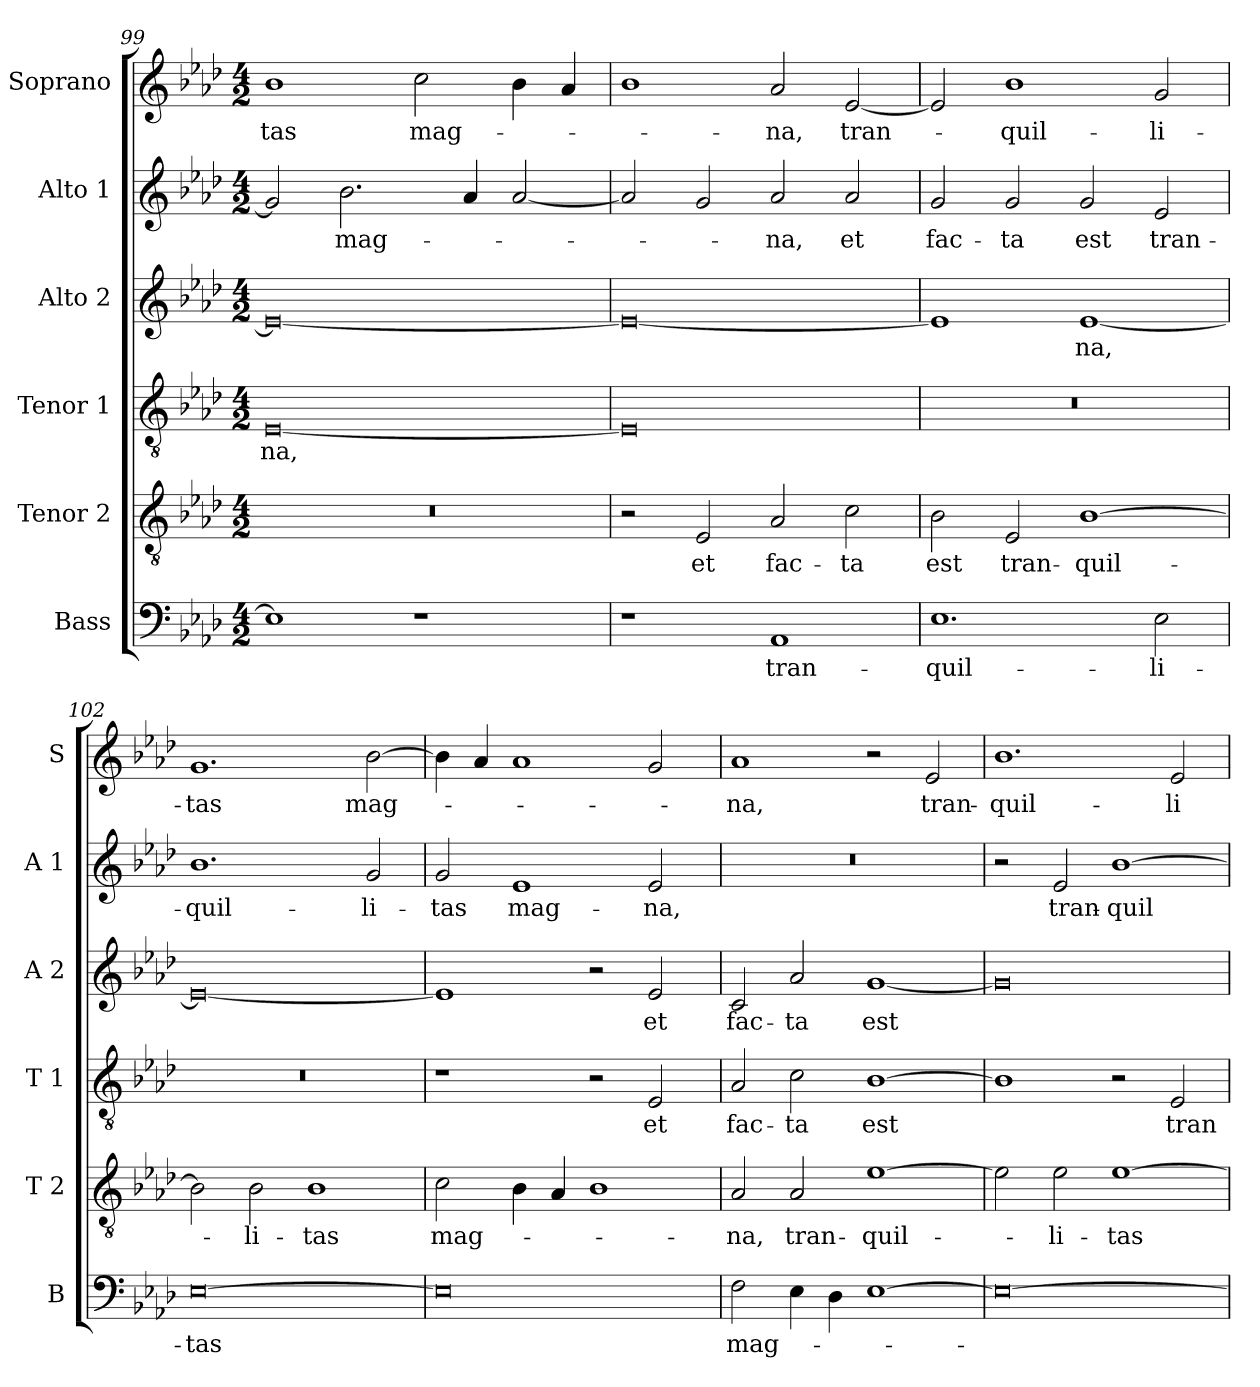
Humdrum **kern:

**kern	**text	**kern	**text	**kern	**text	**kern	**text	**kern	**text	**kern	**text
*part6	*part6	*part5	*part5	*part4	*part4	*part3	*part3	*part2	*part2	*part1	*part1
*staff6	*staff6	*staff5	*staff5	*staff4	*staff4	*staff3	*staff3	*staff2	*staff2	*staff1	*staff1
*I"Bass	*	*I"Tenor 2	*	*I"Tenor 1	*	*I"Alto 2	*	*I"Alto 1	*	*I"Soprano	*
*I'B	*	*I'T 2	*	*I'T 1	*	*I'A 2	*	*I'A 1	*	*I'S	*
*clefF4	*	*clefGv2	*	*clefGv2	*	*clefG2	*	*clefG2	*	*clefG2	*
*k[b-e-a-d-]	*	*k[b-e-a-d-]	*	*k[b-e-a-d-]	*	*k[b-e-a-d-]	*	*k[b-e-a-d-]	*	*k[b-e-a-d-]	*
*A-:	*	*A-:	*	*A-:	*	*A-:	*	*A-:	*	*A-:	*
*M4/2	*	*M4/2	*	*M4/2	*	*M4/2	*	*M4/2	*	*M4/2	*
=99	=99	=99	=99	=99	=99	=99	=99	=99	=99	=99	=99
!	!	!	!	!	!LO:LY:b	!	!	!	!	!	!LO:LY:b
1E-]	.	0r	.	[0E-	-na,	0e-_	.	2g/]	.	1b-	-tas
!	!	!	!	!	!	!	!	!	!LO:LY:b	!	!
.	.	.	.	.	.	.	.	2.b-\	mag-	.	.
!	!	!	!	!	!	!	!	!	!	!	!LO:LY:b
1r	.	.	.	.	.	.	.	.	.	2cc\	mag-
.	.	.	.	.	.	.	.	4a-/	.	.	.
.	.	.	.	.	.	.	.	[2a-/	.	4b-\	.
.	.	.	.	.	.	.	.	.	.	4a-/	.
=100	=100	=100	=100	=100	=100	=100	=100	=100	=100	=100	=100
1r	.	2r	.	0E-]	.	0e-_	.	2a-/]	.	1b-	.
!	!	!	!LO:LY:b	!	!	!	!	!	!	!	!
.	.	2E-/	et	.	.	.	.	2g/	.	.	.
!	!LO:LY:b	!	!LO:LY:b	!	!	!	!	!	!LO:LY:b	!	!LO:LY:b
1AA-	tran-	2A-/	fac-	.	.	.	.	2a-/	-na,	2a-/	-na,
!	!	!	!LO:LY:b	!	!	!	!	!	!LO:LY:b	!	!LO:LY:b
.	.	2c\	-ta	.	.	.	.	2a-/	et	[2e-/	tran-
!!LO:LB:g=z
=101	=101	=101	=101	=101	=101	=101	=101	=101	=101	=101	=101
!	!LO:LY:b	!	!LO:LY:b	!	!	!	!	!	!LO:LY:b	!	!
1.E-	-quil-	2B-\	est	0r	.	1e-]	.	2g/	fac-	2e-/]	.
!	!	!	!LO:LY:b	!	!	!	!	!	!LO:LY:b	!	!LO:LY:b
.	.	2E-/	tran-	.	.	.	.	2g/	-ta	1b-	-quil-
!	!	!	!LO:LY:b	!	!	!	!LO:LY:b	!	!LO:LY:b	!	!
.	.	[1B-	-quil-	.	.	[1e-	-na,	2g/	est	.	.
!	!LO:LY:b	!	!	!	!	!	!	!	!LO:LY:b	!	!LO:LY:b
2E-\	-li-	.	.	.	.	.	.	2e-/	tran-	2g/	-li-
=102	=102	=102	=102	=102	=102	=102	=102	=102	=102	=102	=102
!	!LO:LY:b	!	!	!	!	!	!	!	!LO:LY:b	!	!LO:LY:b
[0E-	-tas	2B-\]	.	0r	.	0e-_	.	1.b-	-quil-	1.g	-tas
!	!	!	!LO:LY:b	!	!	!	!	!	!	!	!
.	.	2B-\	-li-	.	.	.	.	.	.	.	.
!	!	!	!LO:LY:b	!	!	!	!	!	!	!	!
.	.	1B-	-tas	.	.	.	.	.	.	.	.
!	!	!	!	!	!	!	!	!	!LO:LY:b	!	!LO:LY:b
.	.	.	.	.	.	.	.	2g/	-li-	[2b-\	mag-
=103	=103	=103	=103	=103	=103	=103	=103	=103	=103	=103	=103
!	!	!	!LO:LY:b	!	!	!	!	!	!LO:LY:b	!	!
0E-]	.	2c\	mag-	1r	.	1e-]	.	2g/	-tas	4b-\]	.
.	.	.	.	.	.	.	.	.	.	4a-/	.
!	!	!	!	!	!	!	!	!	!LO:LY:b	!	!
.	.	4B-\	.	.	.	.	.	1e-	mag-	1a-	.
.	.	4A-/	.	.	.	.	.	.	.	.	.
.	.	1B-	.	2r	.	2r	.	.	.	.	.
!	!	!	!	!	!LO:LY:b	!	!LO:LY:b	!	!LO:LY:b	!	!
.	.	.	.	2E-/	et	2e-/	et	2e-/	-na,	2g/	.
=104	=104	=104	=104	=104	=104	=104	=104	=104	=104	=104	=104
!	!LO:LY:b	!	!LO:LY:b	!	!LO:LY:b	!	!LO:LY:b	!	!	!	!LO:LY:b
2F\	mag-	2A-/	-na,	2A-/	fac-	2c/	fac-	0r	.	1a-	-na,
!	!	!	!LO:LY:b	!	!LO:LY:b	!	!LO:LY:b	!	!	!	!
4E-\	.	2A-/	tran-	2c\	-ta	2a-/	-ta	.	.	.	.
4D-\	.	.	.	.	.	.	.	.	.	.	.
!	!	!	!LO:LY:b	!	!LO:LY:b	!	!LO:LY:b	!	!	!	!
[1E-	.	[1e-	-quil-	[1B-	est	[1g	est	.	.	2r	.
!	!	!	!	!	!	!	!	!	!	!	!LO:LY:b
.	.	.	.	.	.	.	.	.	.	2e-/	tran-
!!LO:LB:g=z
=105	=105	=105	=105	=105	=105	=105	=105	=105	=105	=105	=105
!	!	!	!	!	!	!	!	!	!	!	!LO:LY:b
0E-_	.	2e-\]	.	1B-]	.	0g]	.	2r	.	1.b-	-quil-
!	!	!	!LO:LY:b	!	!	!	!	!	!LO:LY:b	!	!
.	.	2e-\	-li-	.	.	.	.	2e-/	tran-	.	.
!	!	!	!LO:LY:b	!	!	!	!	!	!LO:LY:b	!	!
.	.	[1e-	-tas	2r	.	.	.	[1b-	-quil-	.	.
!	!	!	!	!	!LO:LY:b	!	!	!	!	!	!LO:LY:b
.	.	.	.	2E-/	tran-	.	.	.	.	2e-/	-li-
=	=	=	=	=	=	=	=	=	=	=	=
*-	*-	*-	*-	*-	*-	*-	*-	*-	*-	*-	*-
